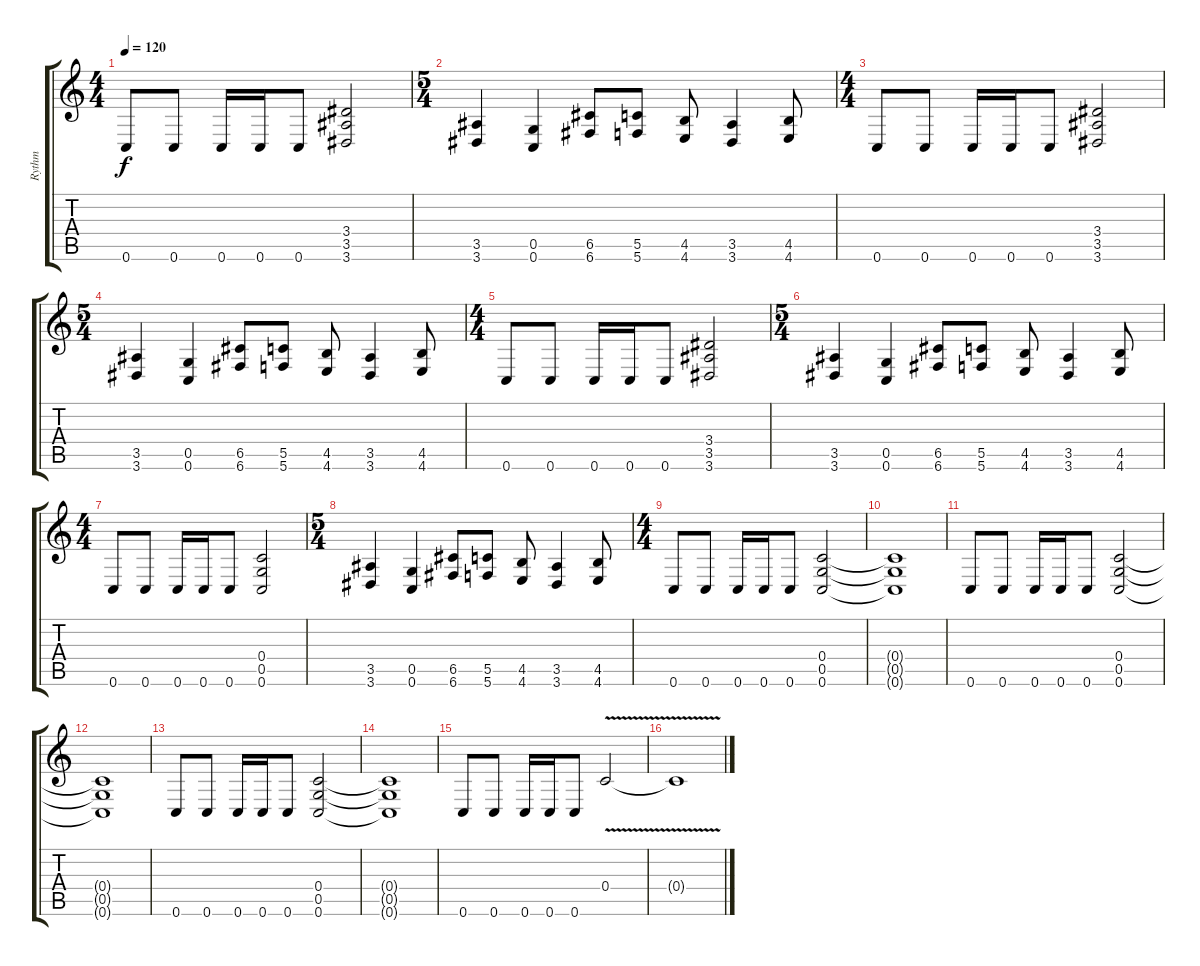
\track ("Rythm" "Rythm") {instrument distortionguitar}
\staff {score tabs}
\tuning (D4 A3 F3 C3 G2 C2) {hide}
\ts (4 4)
\tempo 120
\clef g2
\ks c
0.6.8{dy f instrument distortionguitar} 0.6.8 0.6.16 0.6.16 0.6.8 (3.4 3.5 3.6).2 |
\ts (5 4)
(3.5 3.6).4 (0.5 0.6).4 (6.5 6.6).8 (5.5 5.6).8 (4.5 4.6).8 (3.5 3.6).4 (4.5 4.6).8 |
\ts (4 4)
0.6.8 0.6.8 0.6.16 0.6.16 0.6.8 (3.4 3.5 3.6).2 |
\ts (5 4)
(3.5 3.6).4 (0.5 0.6).4 (6.5 6.6).8 (5.5 5.6).8 (4.5 4.6).8 (3.5 3.6).4 (4.5 4.6).8 |
\ts (4 4)
0.6.8 0.6.8 0.6.16 0.6.16 0.6.8 (3.4 3.5 3.6).2 |
\ts (5 4)
(3.5 3.6).4 (0.5 0.6).4 (6.5 6.6).8 (5.5 5.6).8 (4.5 4.6).8 (3.5 3.6).4 (4.5 4.6).8 |
\ts (4 4)
0.6.8 0.6.8 0.6.16 0.6.16 0.6.8 (0.4 0.5 0.6).2 |
\ts (5 4)
(3.5 3.6).4 (0.5 0.6).4 (6.5 6.6).8 (5.5 5.6).8 (4.5 4.6).8 (3.5 3.6).4 (4.5 4.6).8 |
\ts (4 4)
0.6.8 0.6.8 0.6.16 0.6.16 0.6.8 (0.4 0.5 0.6).2 |
(0.4{t} 0.5{t} 0.6{t}).1 |
0.6.8 0.6.8 0.6.16 0.6.16 0.6.8 (0.4 0.5 0.6).2 |
(0.4{t} 0.5{t} 0.6{t}).1 |
0.6.8 0.6.8 0.6.16 0.6.16 0.6.8 (0.4 0.5 0.6).2 |
(0.4{t} 0.5{t} 0.6{t}).1 |
0.6.8 0.6.8 0.6.16 0.6.16 0.6.8 0.4{v}.2 |
0.4{t}.1
